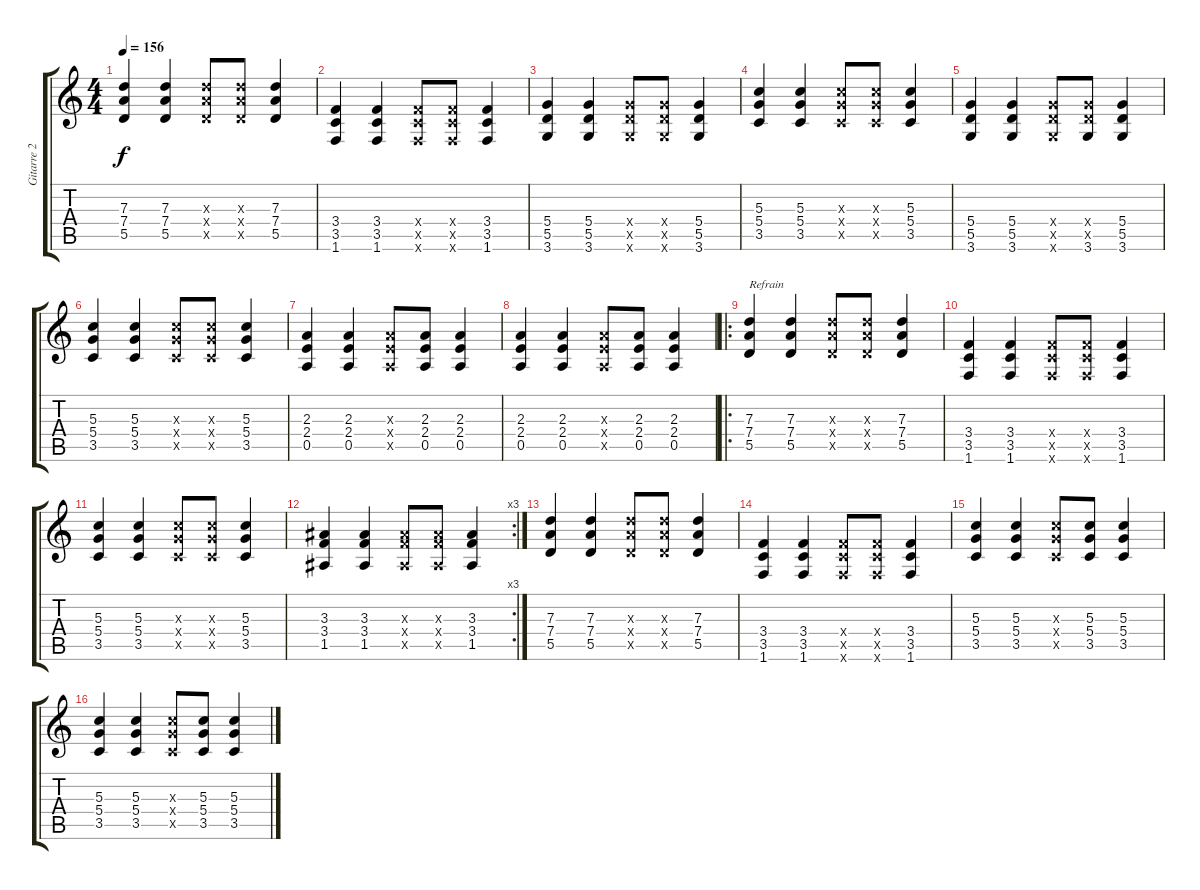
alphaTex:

\track ("Gitarre 2" "Gitarre 2") {instrument overdrivenguitar}
\staff {score tabs}
\tuning (E4 B3 G3 D3 A2 E2) {hide}
\ts (4 4)
\tempo 156
\clef g2
\ks c
(7.3 7.4 5.5).4{dy f} (7.3 7.4 5.5).4 (7.3{x} 7.4{x} 5.5{x}).8 (7.3{x} 7.4{x} 5.5{x}).8 (7.3 7.4 5.5).4 |
(3.4 3.5 1.6).4 (3.4 3.5 1.6).4 (3.4{x} 3.5{x} 1.6{x}).8 (3.4{x} 3.5{x} 1.6{x}).8 (3.4 3.5 1.6).4 |
(5.4 5.5 3.6).4 (5.4 5.5 3.6).4 (5.4{x} 5.5{x} 3.6{x}).8 (5.4{x} 5.5{x} 3.6{x}).8 (5.4 5.5 3.6).4 |
(5.3 5.4 3.5).4 (5.3 5.4 3.5).4 (5.3{x} 5.4{x} 3.5{x}).8 (5.3{x} 5.4{x} 3.5{x}).8 (5.3 5.4 3.5).4 |
(5.4 5.5 3.6).4 (5.4 5.5 3.6).4 (5.4{x} 5.5{x} 3.6{x}).8 (5.4{x} 5.5{x} 3.6).8 (5.4 5.5 3.6).4 |
(5.3 5.4 3.5).4 (5.3 5.4 3.5).4 (5.3{x} 5.4{x} 3.5{x}).8 (5.3{x} 5.4{x} 3.5{x}).8 (5.3 5.4 3.5).4 |
(2.3 2.4 0.5).4 (2.3 2.4 0.5).4 (2.3{x} 2.4{x} 0.5{x}).8 (2.3 2.4 0.5).8 (2.3 2.4 0.5).4 |
(2.3 2.4 0.5).4 (2.3 2.4 0.5).4 (2.3{x} 2.4{x} 0.5{x}).8 (2.3 2.4 0.5).8 (2.3 2.4 0.5).4 |
\ro
(7.3 7.4 5.5).4{txt "Refrain"} (7.3 7.4 5.5).4 (7.3{x} 7.4{x} 5.5{x}).8 (7.3{x} 7.4{x} 5.5{x}).8 (7.3 7.4 5.5).4 |
(3.4 3.5 1.6).4 (3.4 3.5 1.6).4 (3.4{x} 3.5{x} 1.6{x}).8 (3.4{x} 3.5{x} 1.6{x}).8 (3.4 3.5 1.6).4 |
(5.3 5.4 3.5).4 (5.3 5.4 3.5).4 (5.3{x} 5.4{x} 3.5{x}).8 (5.3{x} 5.4{x} 3.5{x}).8 (5.3 5.4 3.5).4 |
\rc 3
(3.3 3.4 1.5).4 (3.3 3.4 1.5).4 (3.3{x} 3.4{x} 1.5{x}).8 (3.3{x} 3.4{x} 1.5{x}).8 (3.3 3.4 1.5).4 |
(7.3 7.4 5.5).4 (7.3 7.4 5.5).4 (7.3{x} 7.4{x} 5.5{x}).8 (7.3{x} 7.4{x} 5.5{x}).8 (7.3 7.4 5.5).4 |
(3.4 3.5 1.6).4 (3.4 3.5 1.6).4 (3.4{x} 3.5{x} 1.6{x}).8 (3.4{x} 3.5{x} 1.6{x}).8 (3.4 3.5 1.6).4 |
(5.3 5.4 3.5).4 (5.3 5.4 3.5).4 (5.3{x} 5.4{x} 3.5{x}).8 (5.3 5.4 3.5).8 (5.3 5.4 3.5).4 |
(5.3 5.4 3.5).4 (5.3 5.4 3.5).4 (5.3{x} 5.4{x} 3.5{x}).8 (5.3 5.4 3.5).8 (5.3 5.4 3.5).4
